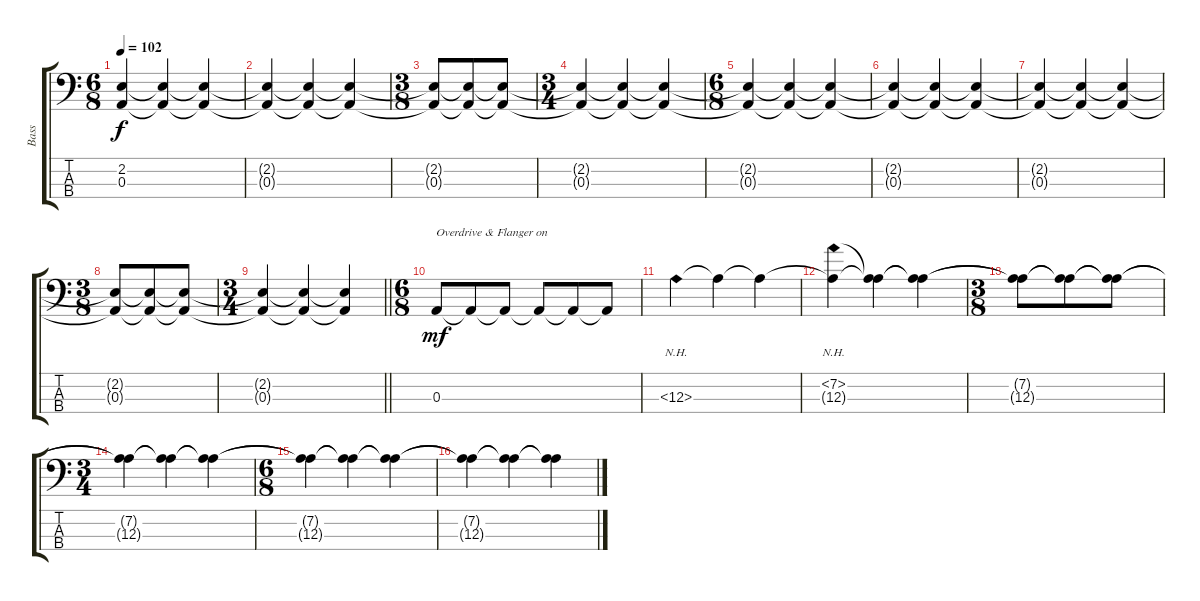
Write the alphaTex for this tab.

\track ("Bass" "Bass") {instrument electricbasspick}
\staff {score tabs}
\tuning (G2 D2 A1 D1) {hide}
\ts (6 8)
\tempo 102
\clef f4
\ks c
(2.2{t} 0.3{t}).4{dy f} (2.2{t} 0.3{t}).4 (2.2{t} 0.3{t}).4 |
(2.2{t} 0.3{t}).4 (2.2{t} 0.3{t}).4 (2.2{t} 0.3{t}).4 |
\ts (3 8)
(2.2{t} 0.3{t}).8 (2.2{t} 0.3{t}).8 (2.2{t} 0.3{t}).8 |
\ts (3 4)
(2.2{t} 0.3{t}).4 (2.2{t} 0.3{t}).4 (2.2{t} 0.3{t}).4 |
\ts (6 8)
(2.2{t} 0.3{t}).4 (2.2{t} 0.3{t}).4 (2.2{t} 0.3{t}).4 |
(2.2{t} 0.3{t}).4 (2.2{t} 0.3{t}).4 (2.2{t} 0.3{t}).4 |
(2.2{t} 0.3{t}).4 (2.2{t} 0.3{t}).4 (2.2{t} 0.3{t}).4 |
\ts (3 8)
(2.2{t} 0.3{t}).8 (2.2{t} 0.3{t}).8 (2.2{t} 0.3{t}).8 |
\ts (3 4)
\barLineRight lightlight
(2.2{t} 0.3{t}).4 (2.2{t} 0.3{t}).4 (2.2{t} 0.3{t}).4 |
\ts (6 8)
0.3.8{txt "Overdrive & Flanger on" dy mf instrument lead8bassandlead} 0.3{t}.8 0.3{t}.8 0.3{t}.8 0.3{t}.8 0.3{t}.8 |
12.3{nh}.4 12.3{t}.4 12.3{t}.4 |
(7.2{nh} 12.3{t}).4 (7.2{t} 12.3{t}).4 (7.2{t} 12.3{t}).4 |
\ts (3 8)
(7.2{t} 12.3{t}).8 (7.2{t} 12.3{t}).8 (7.2{t} 12.3{t}).8 |
\ts (3 4)
(7.2{t} 12.3{t}).4 (7.2{t} 12.3{t}).4 (7.2{t} 12.3{t}).4 |
\ts (6 8)
(7.2{t} 12.3{t}).4 (7.2{t} 12.3{t}).4 (7.2{t} 12.3{t}).4 |
(7.2{t} 12.3{t}).4 (7.2{t} 12.3{t}).4 (7.2{t} 12.3{t}).4
